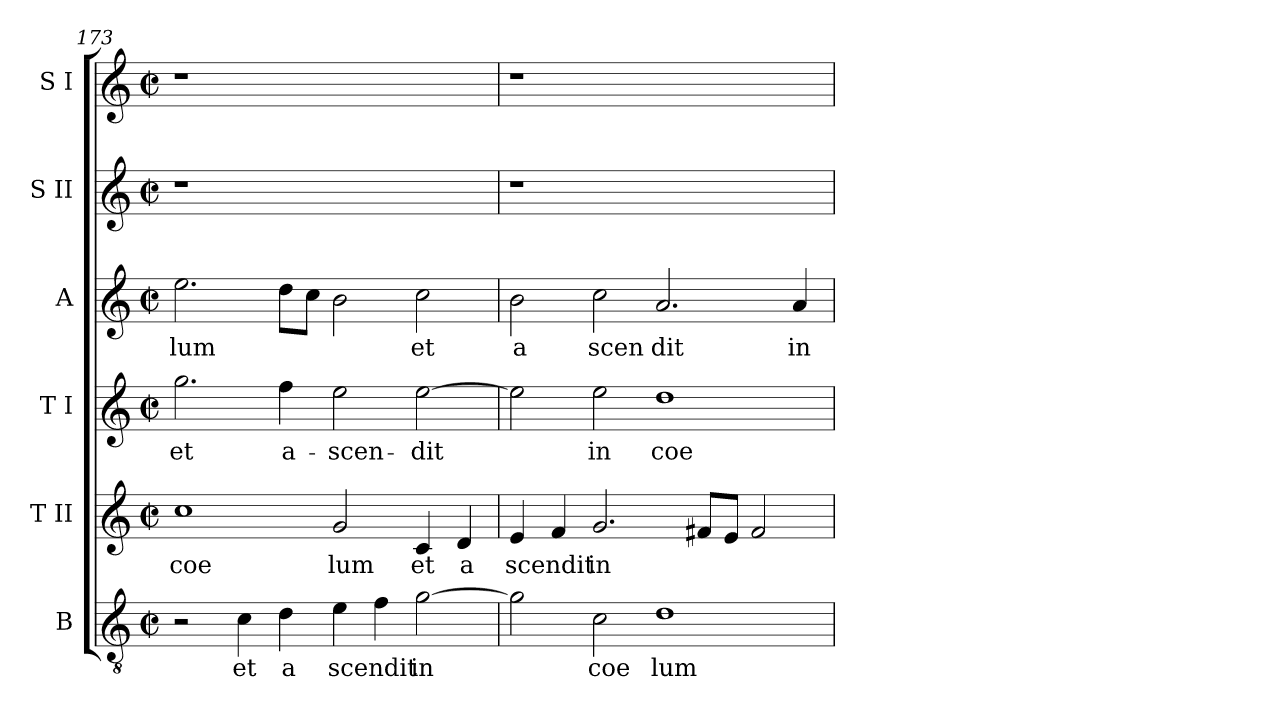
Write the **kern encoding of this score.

**kern	**text	**kern	**text	**kern	**text	**kern	**text	**kern	**kern
*part6	*part6	*part5	*part5	*part4	*part4	*part3	*part3	*part2	*part1
*staff6	*staff6	*staff5	*staff5	*staff4	*staff4	*staff3	*staff3	*staff2	*staff1
*I"B	*	*I"T II	*	*I"T I	*	*I"A	*	*I"S II	*I"S I
*I'B	*	*I'T II	*	*I'T I	*	*I'A	*	*I'S II	*I'S I
!!LO:PB:g=z
*clefGv2	*	*clefG2	*	*clefG2	*	*clefG2	*	*clefG2	*clefG2
*k[]	*	*k[]	*	*k[]	*	*k[]	*	*k[]	*k[]
*C:	*	*C:	*	*C:	*	*C:	*	*C:	*C:
*M2/2	*	*M2/2	*	*M2/2	*	*M2/2	*	*M2/2	*M2/2
*met(c|)	*	*met(c|)	*	*met(c|)	*	*met(c|)	*	*met(c|)	*met(c|)
=173	=173	=173	=173	=173	=173	=173	=173	=173	=173
!	!	!	!LO:LY:b:cj	!	!LO:LY:b:cj	!	!LO:LY:b:cj	!	!
2r	.	1cc	coe	2.gg\	et	2.ee\	lum	1r	1r
!	!LO:LY:b:cj	!	!	!	!	!	!	!	!
4c\	et	.	.	.	.	.	.	.	.
!	!LO:LY:b:cj	!	!	!	!LO:LY:b:cj	!	!LO:LY:b:cj	!	!
4d\	a	.	.	4ff\	a-	8dd\L	.	.	.
!	!	!	!	!	!	!	!LO:LY:b:cj	!	!
.	.	.	.	.	.	8cc\J	.	.	.
!	!LO:LY:b:cj	!	!LO:LY:b:cj	!	!LO:LY:b:cj	!	!LO:LY:b:cj	!	!
4e\	scendit	2g/	lum	2ee\	-scen-	2b\	.	1ryy	1ryy
!	!LO:LY:b:cj	!	!	!	!	!	!	!	!
4f\	.	.	.	.	.	.	.	.	.
!	!LO:LY:b:cj	!	!LO:LY:b:cj	!	!LO:LY:b:cj	!	!LO:LY:b:cj	!	!
[>2g\	in	4c/	et	[>2ee\	-dit	2cc\	et	.	.
!	!	!	!LO:LY:b:cj	!	!	!	!	!	!
.	.	4d/	a	.	.	.	.	.	.
=174	=174	=174	=174	=174	=174	=174	=174	=174	=174
!	!LO:LY:b:cj	!	!LO:LY:b:cj	!	!LO:LY:b:cj	!	!LO:LY:b:cj	!	!
2g\]	.	4e/	scendit	2ee\]	.	2b\	a	1r	1r
!	!	!	!LO:LY:b:cj	!	!	!	!	!	!
.	.	4f/	.	.	.	.	.	.	.
!	!LO:LY:b:cj	!	!LO:LY:b:cj	!	!LO:LY:b:cj	!	!LO:LY:b:cj	!	!
2c\	coe	2.g/	in	2ee\	in	2cc\	scen	.	.
!	!LO:LY:b:cj	!	!	!	!LO:LY:b:cj	!	!LO:LY:b:cj	!	!
1d	lum	.	.	1dd	coe-	2.a/	dit	1ryy	1ryy
!	!	!	!LO:LY:b:cj	!	!	!	!	!	!
.	.	8f#X/L	.	.	.	.	.	.	.
!	!	!	!LO:LY:b:cj	!	!	!	!	!	!
.	.	8e/J	.	.	.	.	.	.	.
!	!	!	!LO:LY:b:cj	!	!	!	!	!	!
.	.	2f#/	.	.	.	.	.	.	.
!	!	!	!	!	!	!	!LO:LY:b:cj	!	!
.	.	.	.	.	.	4a/	in	.	.
=	=	=	=	=	=	=	=	=	=
*-	*-	*-	*-	*-	*-	*-	*-	*-	*-
